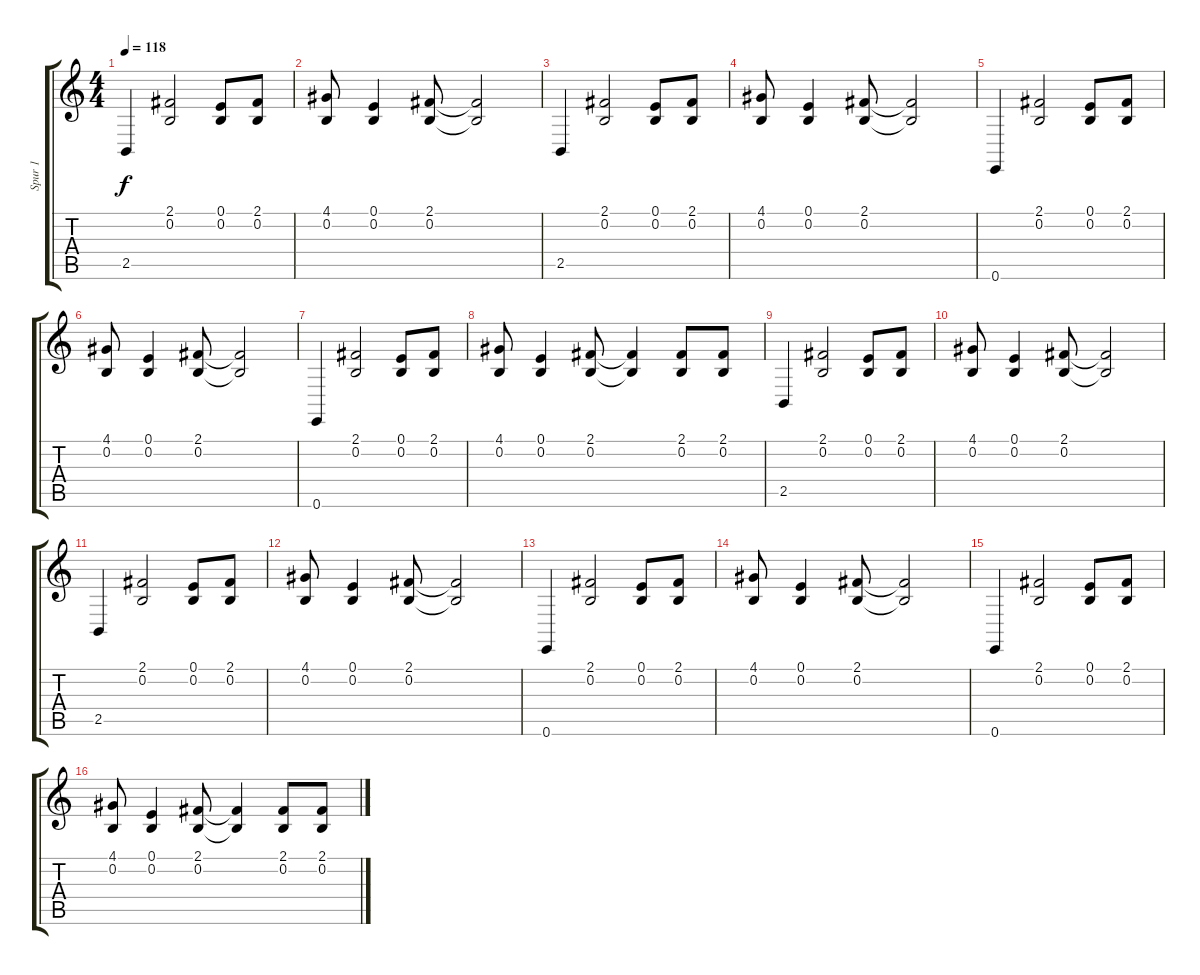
\track ("Spur 1" "Spur 1") {instrument acousticgrandpiano}
\staff {score tabs}
\tuning (E4 B3 G3 D3 A2 E2) {hide}
\ts (4 4)
\tempo 118
\clef g2
\ks c
2.5.4{dy f instrument fx7echoes} (2.1 0.2).2 (0.1 0.2).8 (2.1 0.2).8 |
(4.1 0.2).8 (0.1 0.2).4 (2.1 0.2).8 (2.1{t} 0.2{t}).2 |
2.5.4 (2.1 0.2).2 (0.1 0.2).8 (2.1 0.2).8 |
(4.1 0.2).8 (0.1 0.2).4 (2.1 0.2).8 (2.1{t} 0.2{t}).2 |
0.6.4 (2.1 0.2).2 (0.1 0.2).8 (2.1 0.2).8 |
(4.1 0.2).8 (0.1 0.2).4 (2.1 0.2).8 (2.1{t} 0.2{t}).2 |
0.6.4 (2.1 0.2).2 (0.1 0.2).8 (2.1 0.2).8 |
(4.1 0.2).8 (0.1 0.2).4 (2.1 0.2).8 (2.1{t} 0.2{t}).4 (2.1 0.2).8 (2.1 0.2).8 |
2.5.4{instrument fx8scifi} (2.1 0.2).2 (0.1 0.2).8 (2.1 0.2).8 |
(4.1 0.2).8 (0.1 0.2).4 (2.1 0.2).8 (2.1{t} 0.2{t}).2 |
2.5.4 (2.1 0.2).2 (0.1 0.2).8 (2.1 0.2).8 |
(4.1 0.2).8 (0.1 0.2).4 (2.1 0.2).8 (2.1{t} 0.2{t}).2 |
0.6.4 (2.1 0.2).2 (0.1 0.2).8 (2.1 0.2).8 |
(4.1 0.2).8 (0.1 0.2).4 (2.1 0.2).8 (2.1{t} 0.2{t}).2 |
0.6.4 (2.1 0.2).2 (0.1 0.2).8 (2.1 0.2).8 |
(4.1 0.2).8 (0.1 0.2).4 (2.1 0.2).8 (2.1{t} 0.2{t}).4 (2.1 0.2).8 (2.1 0.2).8
